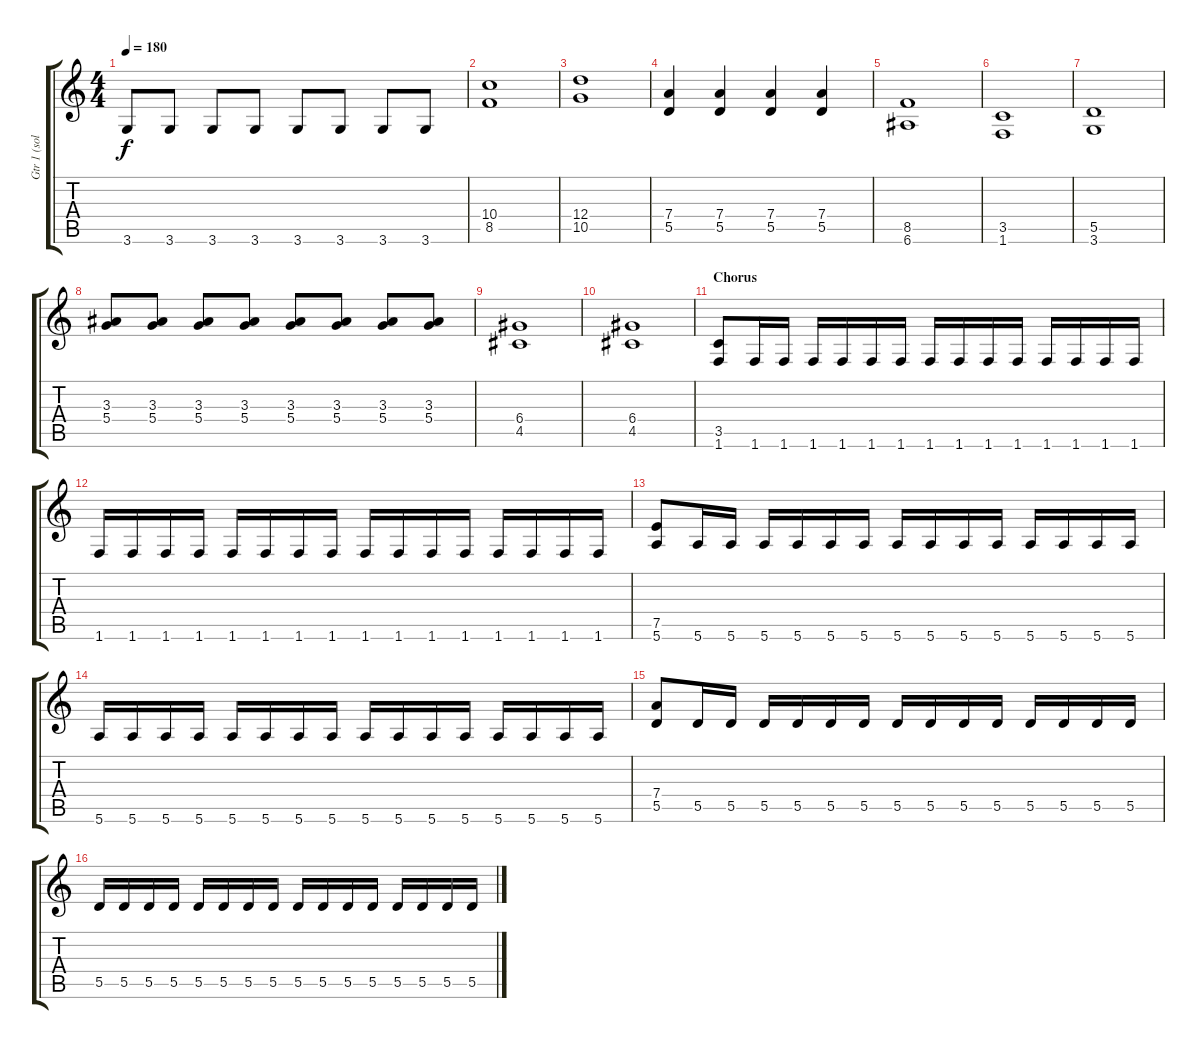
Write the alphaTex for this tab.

\track ("Gtr 1 (solos)" "Gtr 1 (sol") {instrument overdrivenguitar}
\staff {score tabs}
\tuning (E4 B3 G3 D3 A2 E2) {hide}
\ts (4 4)
\tempo 180
\clef g2
\ks c
3.6.8{dy f} 3.6.8 3.6.8 3.6.8 3.6.8 3.6.8 3.6.8 3.6.8 |
(10.4 8.5).1 |
(12.4 10.5).1 |
(7.4 5.5).4 (7.4 5.5).4 (7.4 5.5).4 (7.4 5.5).4 |
(8.5 6.6).1 |
(3.5 1.6).1 |
(5.5 3.6).1 |
(3.3 5.4).8 (3.3 5.4).8 (3.3 5.4).8 (3.3 5.4).8 (3.3 5.4).8 (3.3 5.4).8 (3.3 5.4).8 (3.3 5.4).8 |
(6.4 4.5).1 |
(6.4 4.5).1 |
\section ("" "Chorus")
(3.5 1.6).8 1.6.16 1.6.16 1.6.16 1.6.16 1.6.16 1.6.16 1.6.16 1.6.16 1.6.16 1.6.16 1.6.16 1.6.16 1.6.16 1.6.16 |
1.6.16 1.6.16 1.6.16 1.6.16 1.6.16 1.6.16 1.6.16 1.6.16 1.6.16 1.6.16 1.6.16 1.6.16 1.6.16 1.6.16 1.6.16 1.6.16 |
(7.5 5.6).8 5.6.16 5.6.16 5.6.16 5.6.16 5.6.16 5.6.16 5.6.16 5.6.16 5.6.16 5.6.16 5.6.16 5.6.16 5.6.16 5.6.16 |
5.6.16 5.6.16 5.6.16 5.6.16 5.6.16 5.6.16 5.6.16 5.6.16 5.6.16 5.6.16 5.6.16 5.6.16 5.6.16 5.6.16 5.6.16 5.6.16 |
(7.4 5.5).8 5.5.16 5.5.16 5.5.16 5.5.16 5.5.16 5.5.16 5.5.16 5.5.16 5.5.16 5.5.16 5.5.16 5.5.16 5.5.16 5.5.16 |
5.5.16 5.5.16 5.5.16 5.5.16 5.5.16 5.5.16 5.5.16 5.5.16 5.5.16 5.5.16 5.5.16 5.5.16 5.5.16 5.5.16 5.5.16 5.5.16
